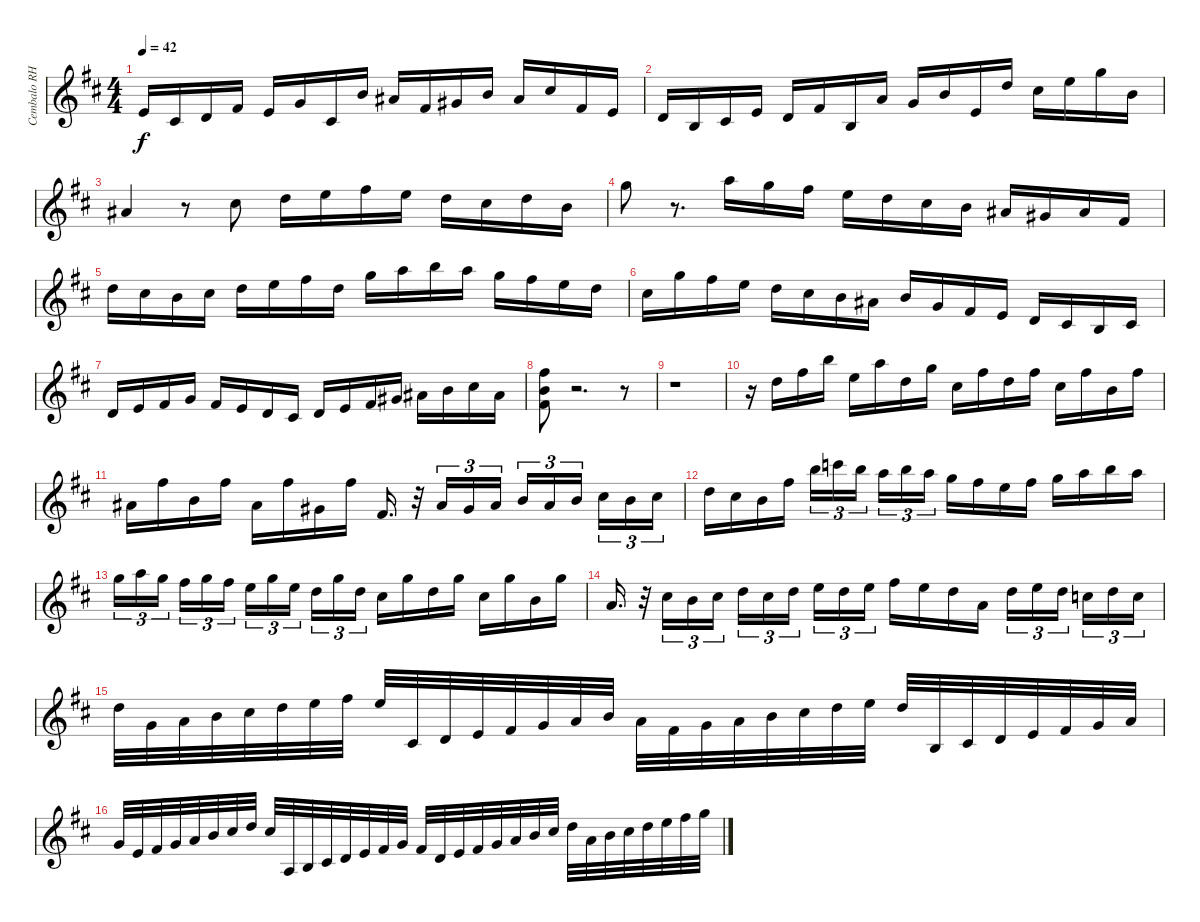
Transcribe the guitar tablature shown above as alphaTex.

\track ("Cembalo RH" "Cembalo RH") {mute instrument acousticgrandpiano}
\staff {score}
\tuning (E4 B3 G3 D3 A2 E2) {hide}
\ts (4 4)
\tempo 42
\clef g2
\ks d
5.2.16{dy f} 6.3.16 7.3.16 7.2.16 0.1.16 3.1.16 2.2.16 7.1.16 6.1.16 7.2.16 4.1.16 7.1.16 6.1.16 9.1.16 7.2.16 0.1.16 |
7.3.16 0.2.16 6.3.16 0.1.16 3.2.16 2.1.16 0.2.16 5.1.16 3.1.16 7.1.16 0.1.16 10.1.16 9.1.16 12.1.16 15.1.16 12.2.16 |
11.2.4 r.8 9.1.8 10.1.16 12.1.16 14.1.16 12.1.16 10.1.16 9.1.16 10.1.16 7.1.16 |
15.1.8 r.8{d} 17.1.16 15.1.16 14.1.16 12.1.16 10.1.16 9.1.16 7.1.16 6.1.16 4.1.16 6.1.16 7.2.16 |
10.1.16 9.1.16 7.1.16 9.1.16 10.1.16 12.1.16 14.1.16 15.2.16 15.1.16 17.1.16 19.1.16 17.1.16 15.1.16 14.1.16 12.1.16 10.1.16 |
9.1.16 15.1.16 14.1.16 12.1.16 10.1.16 9.1.16 7.1.16 6.1.16 7.1.16 8.2.16 7.2.16 0.1.16 7.3.16 6.3.16 0.2.16 6.3.16 |
7.3.16 0.1.16 7.2.16 8.2.16 7.2.16 0.1.16 7.3.16 6.3.16 7.3.16 5.2.16 7.2.16 4.1.16 6.1.16 7.1.16 9.1.16 6.1.16 |
(14.1 12.2 11.3).8 r.2{d} r.8 |
r.1 |
r.16 10.1.16 14.1.16 19.1.16 17.2.16 17.1.16 15.2.16 15.1.16 14.2.16 14.1.16 15.2.16 14.1.16 14.2.16 14.1.16 12.2.16 14.1.16 |
11.2.16 14.1.16 12.2.16 14.1.16 11.2.16 14.1.16 13.3.16 14.1.16 11.3.16{d} r.32 11.2.16{tu (3 2)} 9.2.16{tu (3 2)} 11.2.16{tu (3 2)} 12.2.16{tu (3 2)} 11.2.16{tu (3 2)} 12.2.16{tu (3 2) beam splitsecondary} 9.1.16{tu (3 2)} 7.1.16{tu (3 2)} 9.1.16{tu (3 2)} |
10.1.16 9.1.16 7.1.16 14.1.16 19.1.16{tu (3 2)} 20.1.16{tu (3 2)} 19.1.16{tu (3 2) beam splitsecondary} 17.1.16{tu (3 2)} 19.1.16{tu (3 2)} 17.1.16{tu (3 2)} 15.1.16 14.1.16 12.1.16 14.1.16 15.1.16 17.1.16 19.1.16 17.1.16 |
15.1.16{tu (3 2)} 17.1.16{tu (3 2)} 15.1.16{tu (3 2) beam splitsecondary} 14.1.16{tu (3 2)} 15.1.16{tu (3 2)} 14.1.16{tu (3 2)} 12.1.16{tu (3 2)} 15.1.16{tu (3 2)} 12.1.16{tu (3 2) beam splitsecondary} 10.1.16{tu (3 2)} 15.1.16{tu (3 2)} 15.2.16{tu (3 2)} 14.2.16 15.1.16 15.2.16 15.1.16 14.2.16 15.1.16 16.3.16 15.1.16 |
14.3.16{d} r.32 14.2.16{tu (3 2)} 12.2.16{tu (3 2)} 14.2.16{tu (3 2)} 15.2.16{tu (3 2)} 14.2.16{tu (3 2)} 15.2.16{tu (3 2) beam splitsecondary} 12.1.16{tu (3 2)} 10.1.16{tu (3 2)} 12.1.16{tu (3 2)} 14.1.16 12.1.16 10.1.16 10.2.16 10.1.16{tu (3 2)} 12.1.16{tu (3 2)} 10.1.16{tu (3 2) beam splitsecondary} 8.1.16{tu (3 2)} 10.1.16{tu (3 2)} 8.1.16{tu (3 2)} |
10.1.32 8.2.32 10.2.32 7.1.32 9.1.32 10.1.32 12.1.32 14.1.32 12.1.32 11.4.32 12.4.32 9.3.32 11.3.32 8.2.32 10.2.32 7.1.32 5.1.32 7.2.32 8.2.32 5.1.32 7.1.32 9.1.32 10.1.32 12.1.32 10.1.32 9.4.32 11.4.32 12.4.32 0.1.32 11.3.32 12.3.32 10.2.32 |
12.3.32 9.3.32 11.3.32 8.2.32 10.2.32 7.1.32 9.1.32 10.1.32 9.1.32 7.4.32 9.4.32 6.3.32 7.3.32 5.2.32 7.2.32 8.2.32 7.2.32 7.3.32 5.2.32 7.2.32 8.2.32 5.1.32 7.1.32 9.1.32 10.1.32 10.2.32 7.1.32 9.1.32 10.1.32 12.1.32 14.1.32 15.1.32
